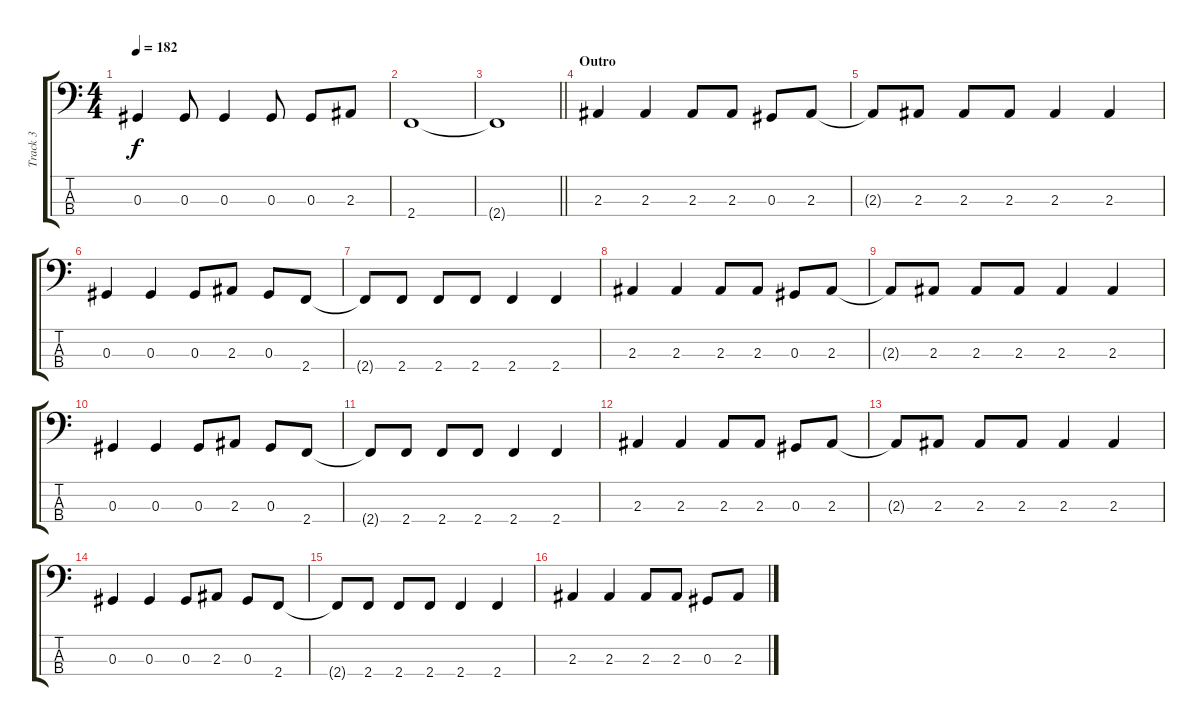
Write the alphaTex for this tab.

\track ("Track 3" "Track 3") {instrument electricbassfinger}
\staff {score tabs}
\tuning (Gb2 Db2 Ab1 Eb1) {hide}
\ts (4 4)
\tempo 182
\clef f4
\ks c
0.3.4{dy f} 0.3.8 0.3.4 0.3.8 0.3.8 2.3.8 |
2.4.1 |
\barLineRight lightlight
2.4{t}.1 |
\section ("" "Outro")
2.3.4 2.3.4 2.3.8 2.3.8 0.3.8 2.3.8 |
2.3{t}.8 2.3.8 2.3.8 2.3.8 2.3.4 2.3.4 |
0.3.4 0.3.4 0.3.8 2.3.8 0.3.8 2.4.8 |
2.4{t}.8 2.4.8 2.4.8 2.4.8 2.4.4 2.4.4 |
2.3.4 2.3.4 2.3.8 2.3.8 0.3.8 2.3.8 |
2.3{t}.8 2.3.8 2.3.8 2.3.8 2.3.4 2.3.4 |
0.3.4 0.3.4 0.3.8 2.3.8 0.3.8 2.4.8 |
2.4{t}.8 2.4.8 2.4.8 2.4.8 2.4.4 2.4.4 |
2.3.4 2.3.4 2.3.8 2.3.8 0.3.8 2.3.8 |
2.3{t}.8 2.3.8 2.3.8 2.3.8 2.3.4 2.3.4 |
0.3.4 0.3.4 0.3.8 2.3.8 0.3.8 2.4.8 |
2.4{t}.8 2.4.8 2.4.8 2.4.8 2.4.4 2.4.4 |
2.3.4 2.3.4 2.3.8 2.3.8 0.3.8 2.3.8
